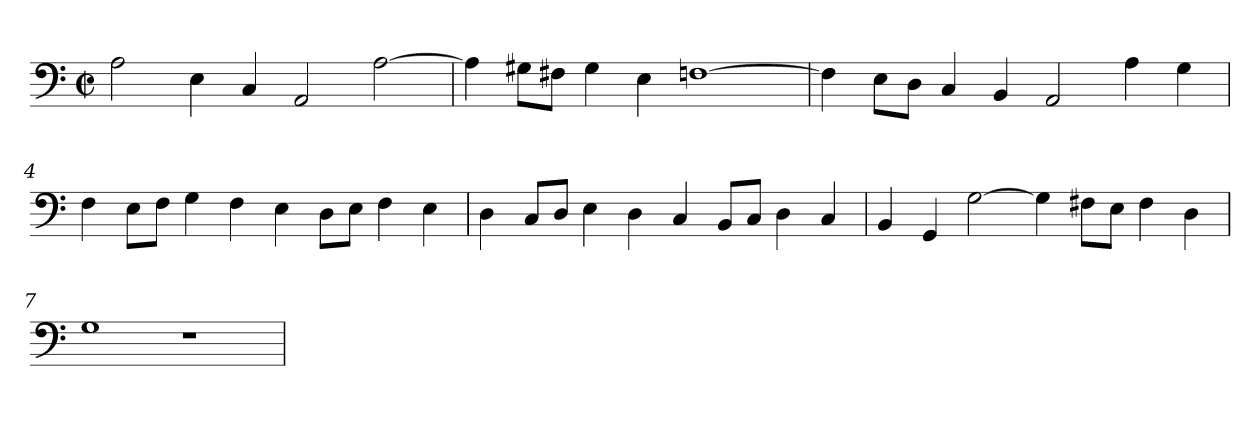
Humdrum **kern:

**kern
*part1
*staff1
*clefF4
*M2/2
*met(c|)
=1
2A
4E
4C
2AA
[2A
=2
4A]
8G#XL
8F#XJ
4G#
4E
[1Fn
=3
4F]
8EL
8DJ
4C
4BB
2AA
4A
4G
!!LO:LB:g=z
=4
4F
8EL
8FJ
4G
4F
4E
8DL
8EJ
4F
4E
=5
4D
8CL
8DJ
4E
4D
4C
8BBL
8CJ
4D
4C
=6
4BB
4GG
[2G
4G]
8F#XL
8EJ
4F#
4D
!!LO:LB:g=z
=7
1G
1r
=
*-
